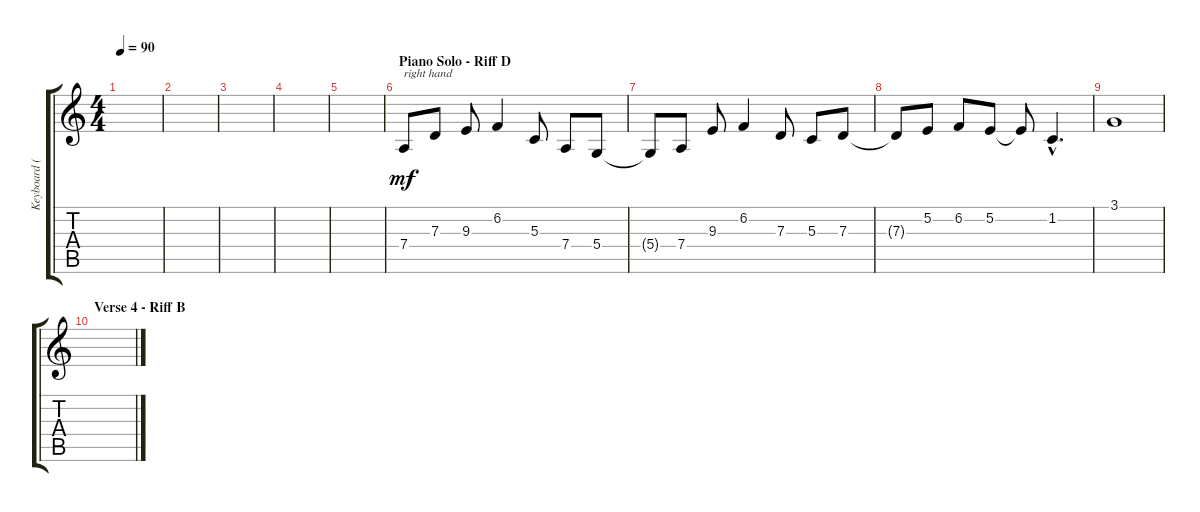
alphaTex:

\track ("Keyboard (piano)" "Keyboard (") {instrument brightacousticpiano}
\staff {score tabs}
\tuning (E4 B3 G3 D3 A2 E2) {hide}
\ts (4 4)
\tempo 90
\clef g2
\ks c
|
|
|
|
|
\section ("" "Piano Solo - Riff D")
7.4.8{txt "right hand" dy mf} 7.3.8 9.3.8 6.2.4 5.3.8 7.4.8 5.4.8 |
5.4{t}.8 7.4.8 9.3.8 6.2.4 7.3.8 5.3.8 7.3.8 |
7.3{t}.8 5.2.8 6.2.8 5.2.8 5.2{t}.8 1.2{hac}.4{d} |
3.1.1 |
\section ("" "Verse 4 - Riff B")
